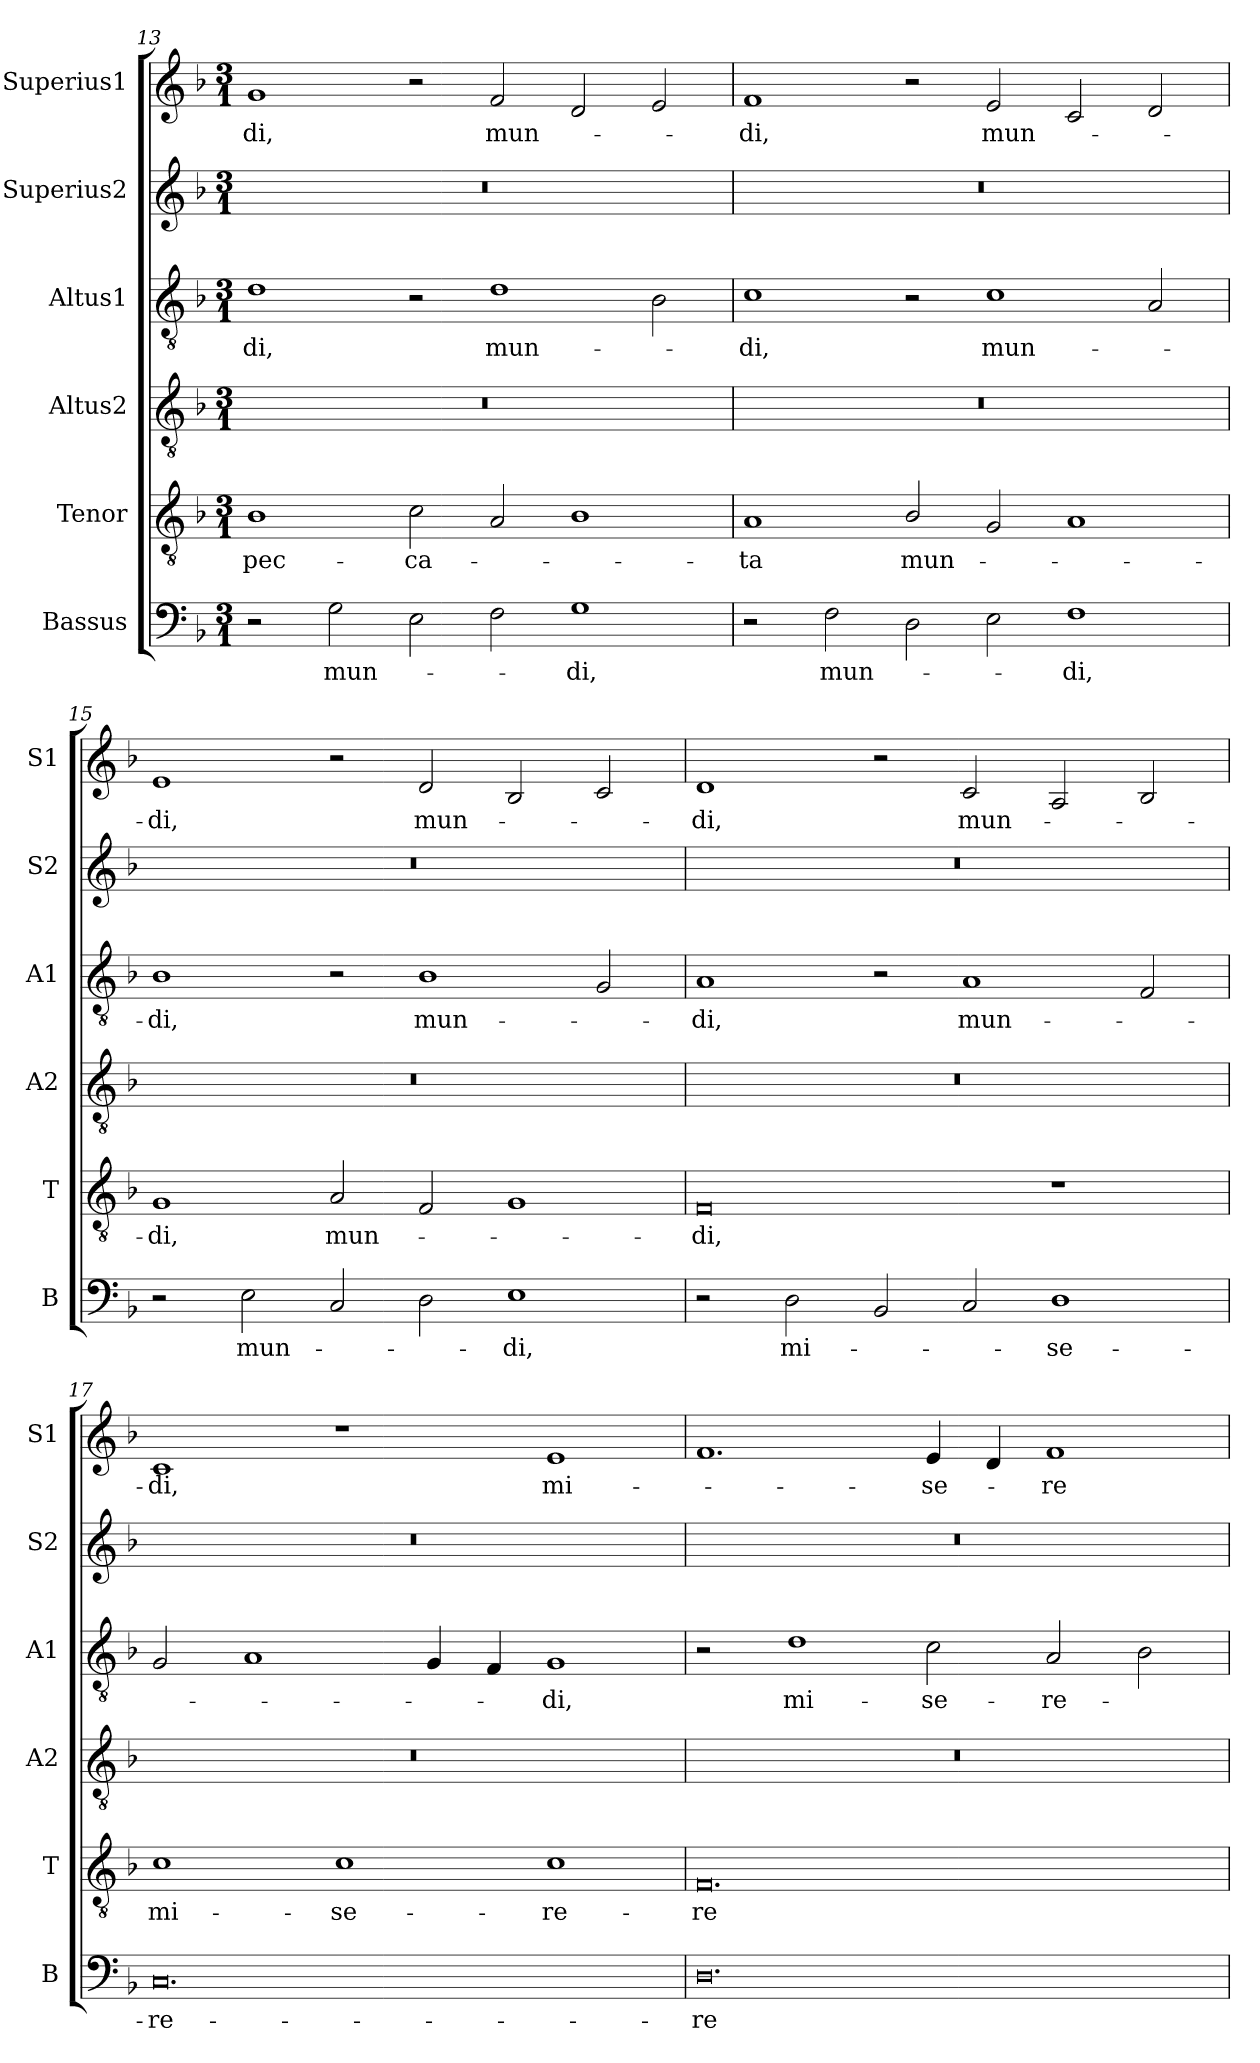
**kern	**text	**kern	**text	**kern	**kern	**text	**kern	**kern	**text
*part6	*part6	*part5	*part5	*part4	*part3	*part3	*part2	*part1	*part1
*staff6	*staff6	*staff5	*staff5	*staff4	*staff3	*staff3	*staff2	*staff1	*staff1
*I"Bassus	*	*I"Tenor	*	*I"Altus2	*I"Altus1	*	*I"Superius2	*I"Superius1	*
*I'B	*	*I'T	*	*I'A2	*I'A1	*	*I'S2	*I'S1	*
*clefF4	*	*clefGv2	*	*clefGv2	*clefGv2	*	*clefG2	*clefG2	*
*k[b-]	*	*k[b-]	*	*k[b-]	*k[b-]	*	*k[b-]	*k[b-]	*
*M3/1	*	*M3/1	*	*M3/1	*M3/1	*	*M3/1	*M3/1	*
=13	=13	=13	=13	=13	=13	=13	=13	=13	=13
2r	.	1B-	pec-	0.r	1d	-di,	0.r	1g	-di,
2G\	mun-	.	.	.	.	.	.	.	.
2E\	.	2c\	-ca-	.	2r	.	.	2r	.
2F\	.	2A/	.	.	1d	mun-	.	2f/	mun-
1G	-di,	1B-	.	.	.	.	.	2d/	.
.	.	.	.	.	2B-\	.	.	2e/	.
=14	=14	=14	=14	=14	=14	=14	=14	=14	=14
2r	.	1A	-ta	0.r	1c	-di,	0.r	1f	-di,
2F\	mun-	.	.	.	.	.	.	.	.
2D\	.	2B-/	mun-	.	2r	.	.	2r	.
2E\	.	2G/	.	.	1c	mun-	.	2e/	mun-
1F	-di,	1A	.	.	.	.	.	2c/	.
.	.	.	.	.	2A/	.	.	2d/	.
=15	=15	=15	=15	=15	=15	=15	=15	=15	=15
2r	.	1G	-di,	0.r	1B-	-di,	0.r	1e	-di,
2E\	mun-	.	.	.	.	.	.	.	.
2C/	.	2A/	mun-	.	2r	.	.	2r	.
2D\	.	2F/	.	.	1B-	mun-	.	2d/	mun-
1E	-di,	1G	.	.	.	.	.	2B-/	.
.	.	.	.	.	2G/	.	.	2c/	.
=16	=16	=16	=16	=16	=16	=16	=16	=16	=16
2r	.	0F	-di,	0.r	1A	-di,	0.r	1d	-di,
2D\	mi-	.	.	.	.	.	.	.	.
2BB-/	.	.	.	.	2r	.	.	2r	.
2C/	.	.	.	.	1A	mun-	.	2c/	mun-
1D	-se-	1r	.	.	.	.	.	2A/	.
.	.	.	.	.	2F/	.	.	2B-/	.
=17	=17	=17	=17	=17	=17	=17	=17	=17	=17
0.C	-re-	1c	mi-	0.r	2G/	.	0.r	1c	-di,
.	.	.	.	.	1A	.	.	.	.
.	.	1c	-se-	.	.	.	.	1r	.
.	.	.	.	.	4G/	.	.	.	.
.	.	.	.	.	4F/	.	.	.	.
.	.	1c	-re-	.	1G	-di,	.	1e	mi-
=18	=18	=18	=18	=18	=18	=18	=18	=18	=18
0.D	-re	0.F	-re	0.r	2r	.	0.r	1.f	.
.	.	.	.	.	1d	mi-	.	.	.
.	.	.	.	.	2c\	-se-	.	4e/	-se-
.	.	.	.	.	.	.	.	4d/	.
.	.	.	.	.	2A/	-re-	.	1f	-re-
.	.	.	.	.	2B-\	.	.	.	.
=	=	=	=	=	=	=	=	=	=
*-	*-	*-	*-	*-	*-	*-	*-	*-	*-
